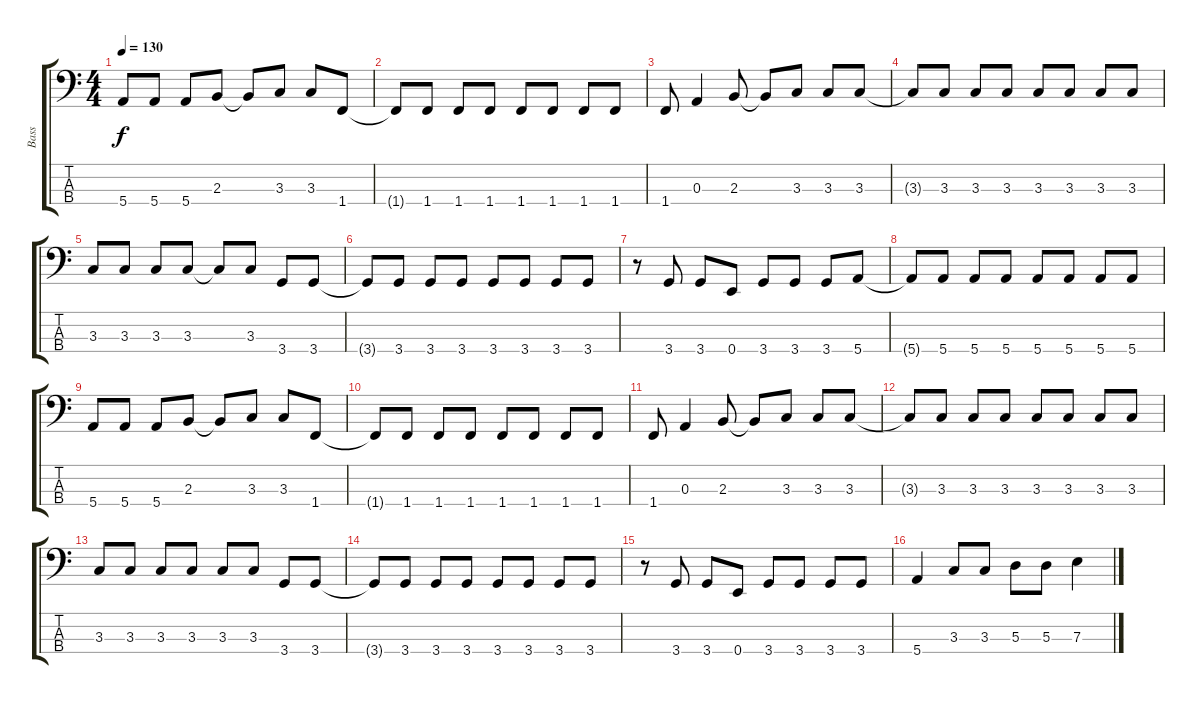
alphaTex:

\track ("Bass" "Bass") {instrument electricbassfinger}
\staff {score tabs}
\tuning (G2 D2 A1 E1) {hide}
\ts (4 4)
\tempo 130
\clef f4
\ks c
5.4.8{dy f} 5.4.8 5.4.8 2.3.8 2.3{t}.8 3.3.8 3.3.8 1.4.8 |
1.4{t}.8 1.4.8 1.4.8 1.4.8 1.4.8 1.4.8 1.4.8 1.4.8 |
1.4.8 0.3.4 2.3.8 2.3{t}.8 3.3.8 3.3.8 3.3.8 |
3.3{t}.8 3.3.8 3.3.8 3.3.8 3.3.8 3.3.8 3.3.8 3.3.8 |
3.3.8 3.3.8 3.3.8 3.3.8 3.3{t}.8 3.3.8 3.4.8 3.4.8 |
3.4{t}.8 3.4.8 3.4.8 3.4.8 3.4.8 3.4.8 3.4.8 3.4.8 |
r.8 3.4.8 3.4.8 0.4.8 3.4.8 3.4.8 3.4.8 5.4.8 |
5.4{t}.8 5.4.8 5.4.8 5.4.8 5.4.8 5.4.8 5.4.8 5.4.8 |
5.4.8 5.4.8 5.4.8 2.3.8 2.3{t}.8 3.3.8 3.3.8 1.4.8 |
1.4{t}.8 1.4.8 1.4.8 1.4.8 1.4.8 1.4.8 1.4.8 1.4.8 |
1.4.8 0.3.4 2.3.8 2.3{t}.8 3.3.8 3.3.8 3.3.8 |
3.3{t}.8 3.3.8 3.3.8 3.3.8 3.3.8 3.3.8 3.3.8 3.3.8 |
3.3.8 3.3.8 3.3.8 3.3.8 3.3.8 3.3.8 3.4.8 3.4.8 |
3.4{t}.8 3.4.8 3.4.8 3.4.8 3.4.8 3.4.8 3.4.8 3.4.8 |
r.8 3.4.8 3.4.8 0.4.8 3.4.8 3.4.8 3.4.8 3.4.8 |
5.4.4 3.3.8 3.3.8 5.3.8 5.3.8 7.3.4
